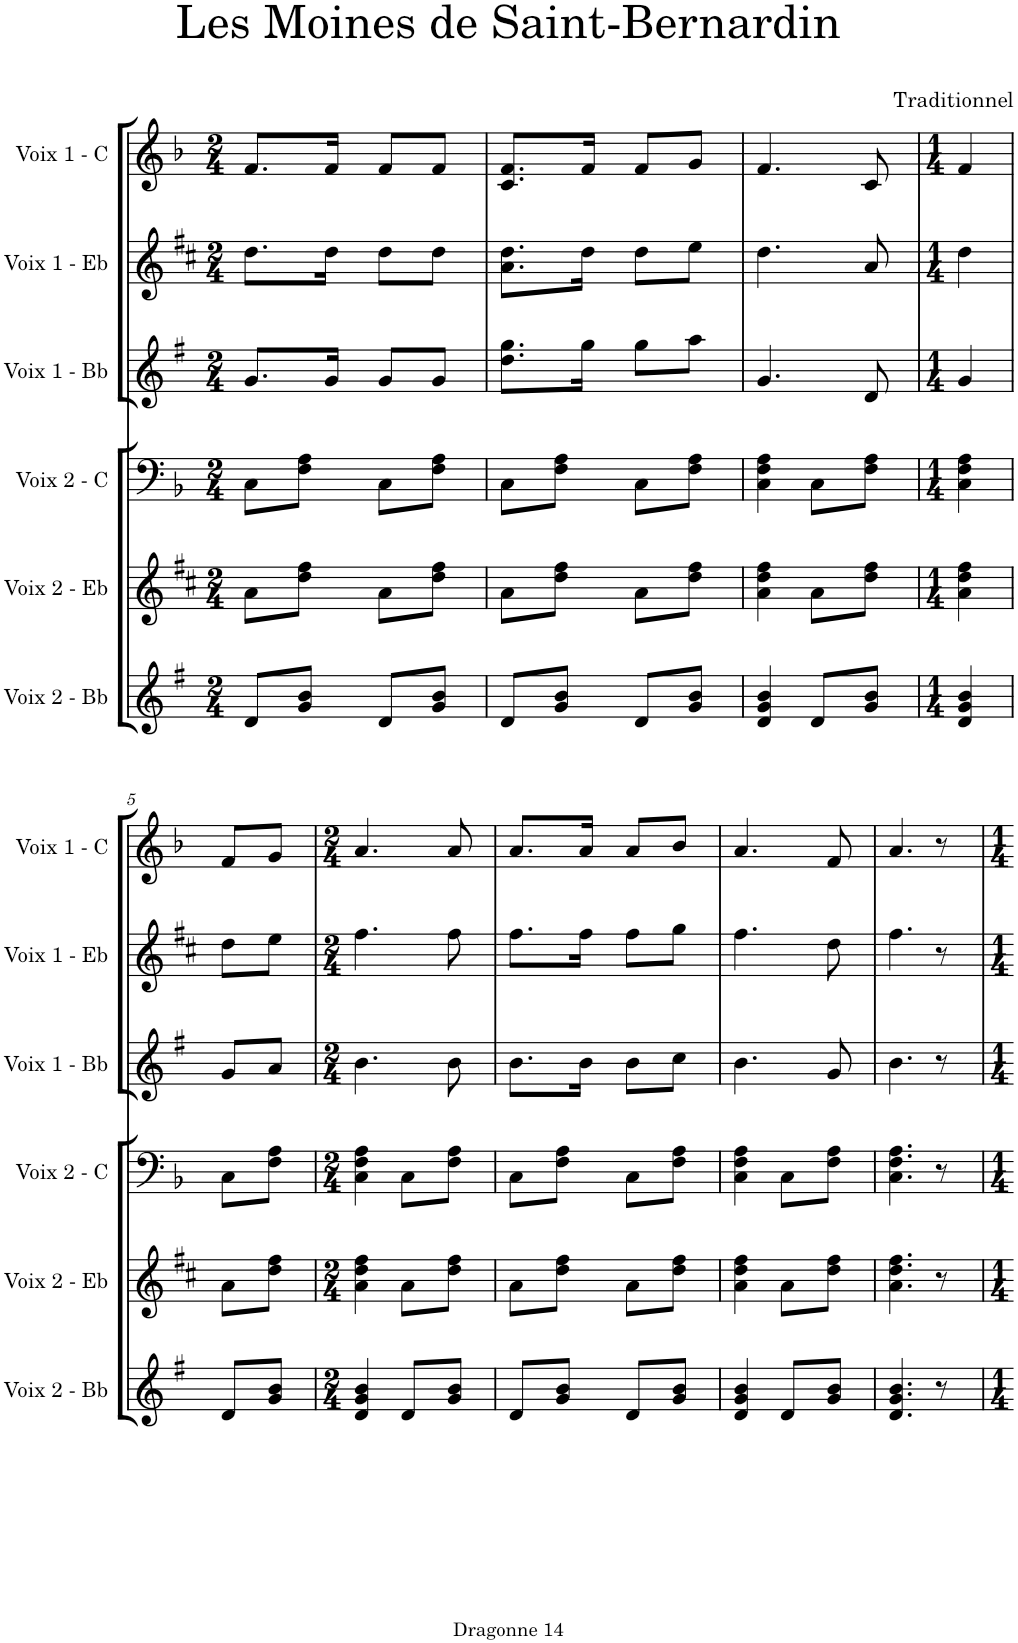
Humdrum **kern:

**kern	**kern	**kern	**kern	**kern	**kern
*part6	*part5	*part4	*part3	*part2	*part1
*staff6	*staff5	*staff4	*staff3	*staff2	*staff1
*I"Voix 2 - Bb	*I"Voix 2 - Eb	*I"Voix 2 - C	*I"Voix 1 - Bb	*I"Voix 1 - Eb	*I"Voix 1 - C
*I'Voix 2 - Bb	*I'Voix 2 - Eb	*I'Voix 2 - C	*I'Voix 1 - Bb	*I'Voix 1 - Eb	*I'Voix 1 - C
*clefG2	*clefG2	*clefF4	*clefG2	*clefG2	*clefG2
*Trd8c14	*Trd12c21	*	*Trd8c14	*Trd5c9	*
*k[f#]	*k[f#c#]	*k[b-]	*k[f#]	*k[f#c#]	*k[b-]
*M2/4	*M2/4	*M2/4	*M2/4	*M2/4	*M2/4
=1	=1	=1	=1	=1	=1
8d/L	8a\L	8C\L	8.g/L	8.dd\L	8.f/L
8g/ 8b/J	8dd\ 8ff#\J	8F\ 8A\J	.	.	.
.	.	.	16g/Jk	16dd\Jk	16f/Jk
8d/L	8a\L	8C\L	8g/L	8dd\L	8f/L
8g/ 8b/J	8dd\ 8ff#\J	8F\ 8A\J	8g/J	8dd\J	8f/J
=2	=2	=2	=2	=2	=2
8d/L	8a\L	8C\L	8.dd\ 8.gg\L	8.a\ 8.dd\L	8.c/ 8.f/L
8g/ 8b/J	8dd\ 8ff#\J	8F\ 8A\J	.	.	.
.	.	.	16gg\Jk	16dd\Jk	16f/Jk
8d/L	8a\L	8C\L	8gg\L	8dd\L	8f/L
8g/ 8b/J	8dd\ 8ff#\J	8F\ 8A\J	8aa\J	8ee\J	8g/J
=3	=3	=3	=3	=3	=3
4d/ 4g/ 4b/	4a\ 4dd\ 4ff#\	4C\ 4F\ 4A\	4.g/	4.dd\	4.f/
8d/L	8a\L	8C\L	.	.	.
8g/ 8b/J	8dd\ 8ff#\J	8F\ 8A\J	8d/	8a/	8c/
=4	=4	=4	=4	=4	=4
*M1/4	*M1/4	*M1/4	*M1/4	*M1/4	*M1/4
4d/ 4g/ 4b/	4a\ 4dd\ 4ff#\	4C\ 4F\ 4A\	4g/	4dd\	4f/
!!LO:LB:g=z
=5	=5	=5	=5	=5	=5
8d/L	8a\L	8C\L	8g/L	8dd\L	8f/L
8g/ 8b/J	8dd\ 8ff#\J	8F\ 8A\J	8a/J	8ee\J	8g/J
=6	=6	=6	=6	=6	=6
*M2/4	*M2/4	*M2/4	*M2/4	*M2/4	*M2/4
4d/ 4g/ 4b/	4a\ 4dd\ 4ff#\	4C\ 4F\ 4A\	4.b\	4.ff#\	4.a/
8d/L	8a\L	8C\L	.	.	.
8g/ 8b/J	8dd\ 8ff#\J	8F\ 8A\J	8b\	8ff#\	8a/
=7	=7	=7	=7	=7	=7
8d/L	8a\L	8C\L	8.b\L	8.ff#\L	8.a/L
8g/ 8b/J	8dd\ 8ff#\J	8F\ 8A\J	.	.	.
.	.	.	16b\Jk	16ff#\Jk	16a/Jk
8d/L	8a\L	8C\L	8b\L	8ff#\L	8a/L
8g/ 8b/J	8dd\ 8ff#\J	8F\ 8A\J	8cc\J	8gg\J	8b-/J
=8	=8	=8	=8	=8	=8
4d/ 4g/ 4b/	4a\ 4dd\ 4ff#\	4C\ 4F\ 4A\	4.b\	4.ff#\	4.a/
8d/L	8a\L	8C\L	.	.	.
8g/ 8b/J	8dd\ 8ff#\J	8F\ 8A\J	8g/	8dd\	8f/
=9	=9	=9	=9	=9	=9
4.d/ 4.g/ 4.b/	4.a\ 4.dd\ 4.ff#\	4.C\ 4.F\ 4.A\	4.b\	4.ff#\	4.a/
8r	8r	8r	8r	8r	8r
=	=	=	=	=	=
*-	*-	*-	*-	*-	*-
